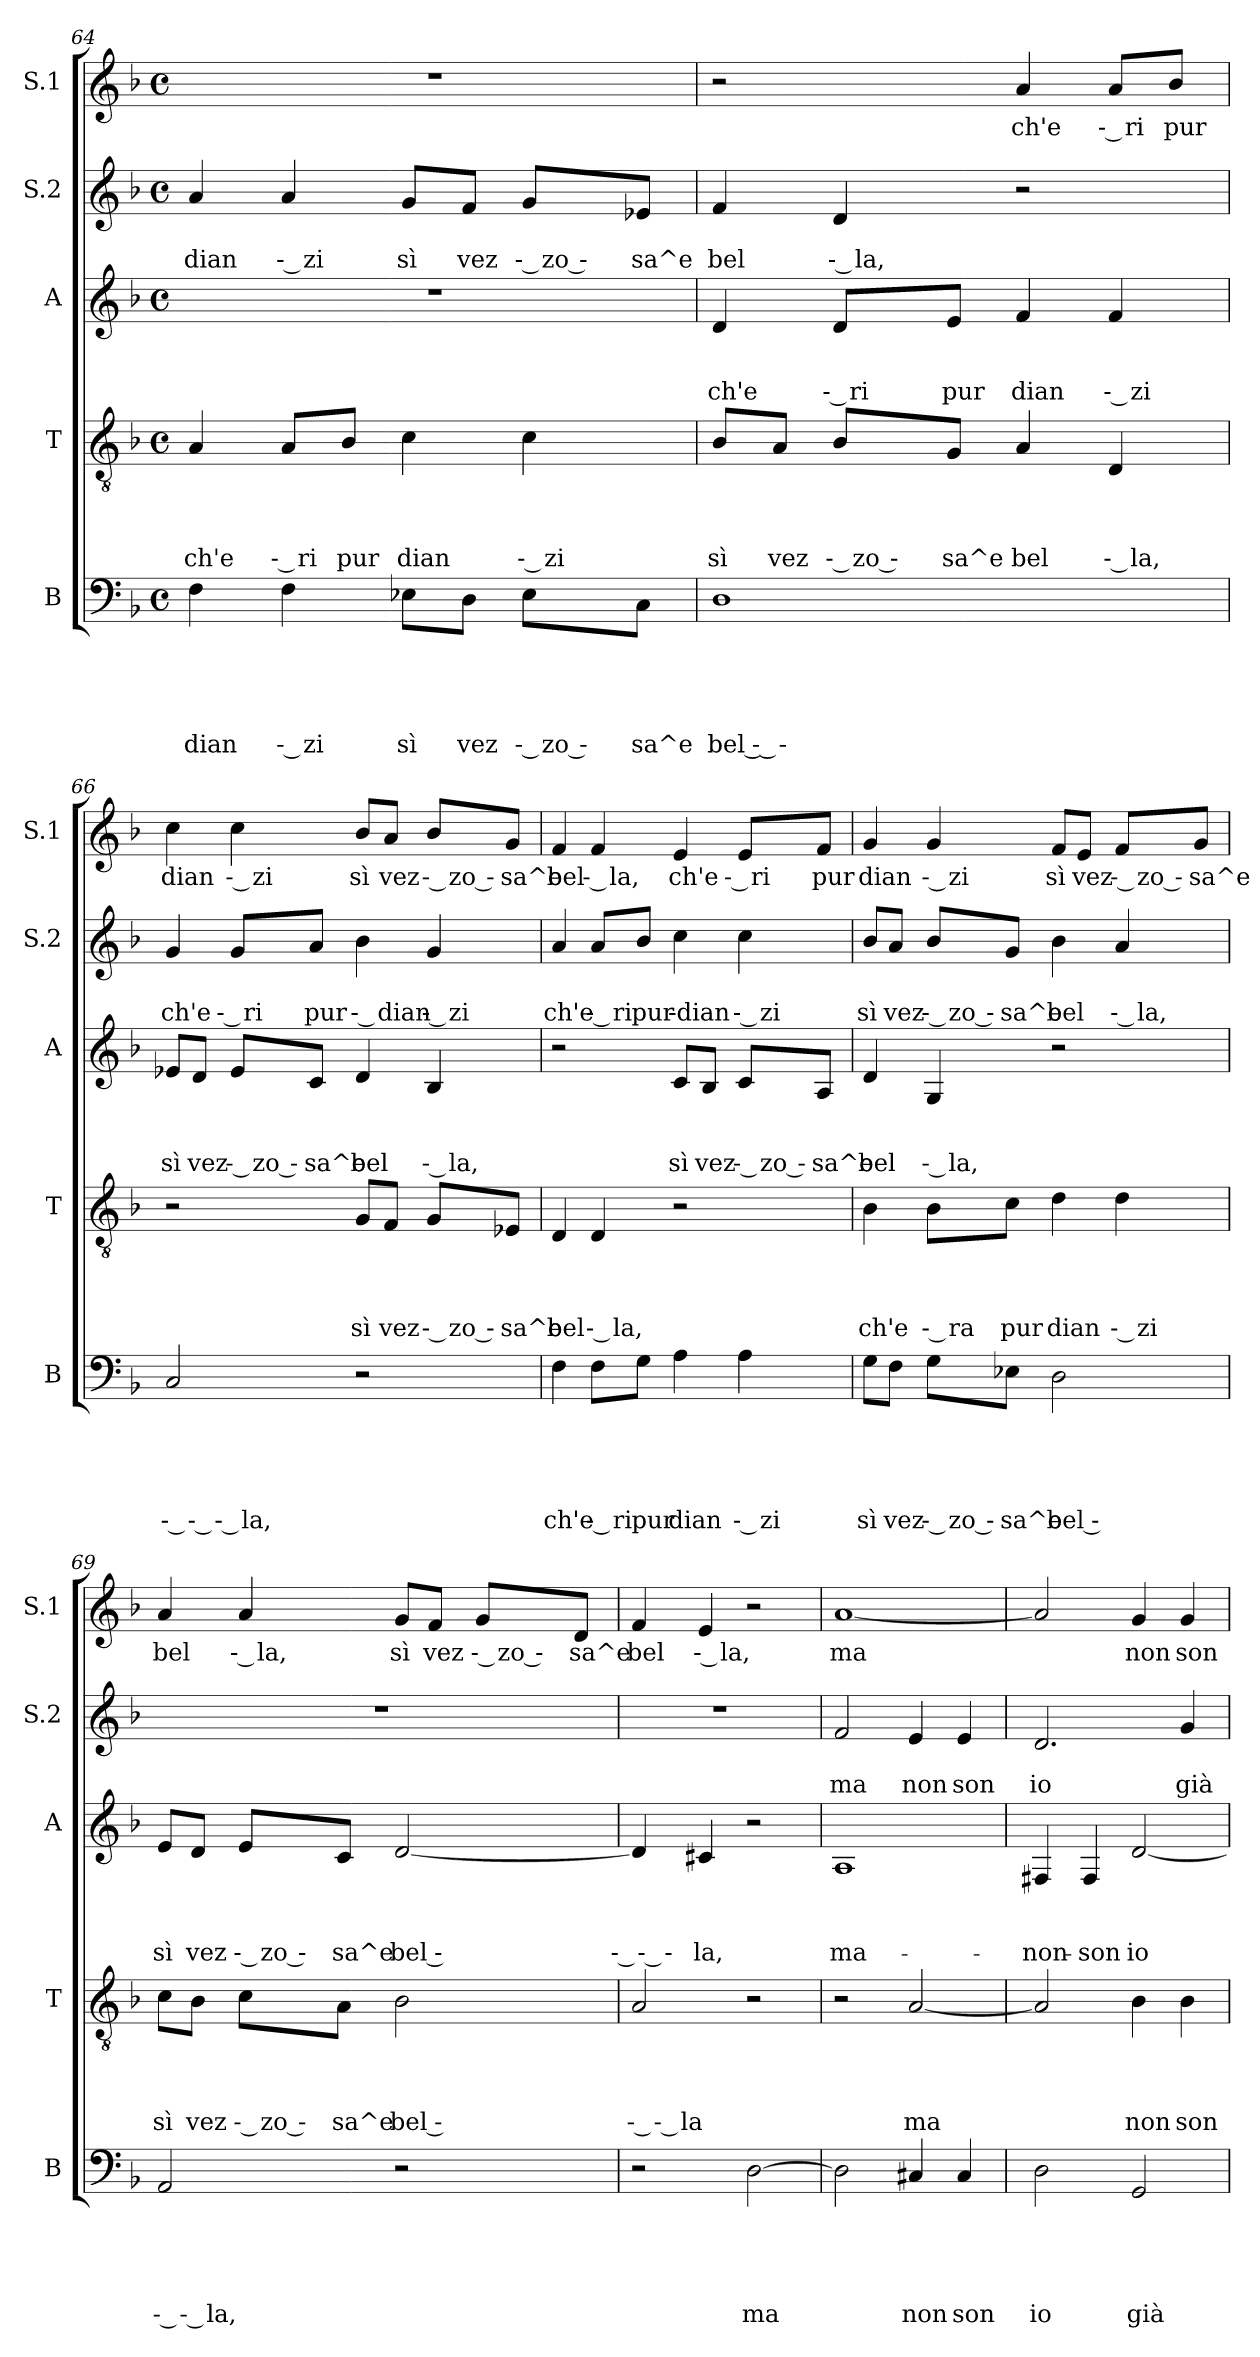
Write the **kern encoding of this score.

**kern	**text	**text	**text	**text	**text	**kern	**text	**text	**text	**text	**kern	**text	**text	**text	**kern	**text	**text	**kern	**text
*part5	*part5	*part5	*part5	*part5	*part5	*part4	*part4	*part4	*part4	*part4	*part3	*part3	*part3	*part3	*part2	*part2	*part2	*part1	*part1
*staff5	*staff5	*staff5	*staff5	*staff5	*staff5	*staff4	*staff4	*staff4	*staff4	*staff4	*staff3	*staff3	*staff3	*staff3	*staff2	*staff2	*staff2	*staff1	*staff1
*I"B	*	*	*	*	*	*I"T	*	*	*	*	*I"A	*	*	*	*I"S.2	*	*	*I"S.1	*
*I'B	*	*	*	*	*	*I'T	*	*	*	*	*I'A	*	*	*	*I'S.2	*	*	*I'S.1	*
*clefF4	*	*	*	*	*	*clefGv2	*	*	*	*	*clefG2	*	*	*	*clefG2	*	*	*clefG2	*
*k[b-]	*	*	*	*	*	*k[b-]	*	*	*	*	*k[b-]	*	*	*	*k[b-]	*	*	*k[b-]	*
*F:	*	*	*	*	*	*F:	*	*	*	*	*F:	*	*	*	*F:	*	*	*F:	*
*M4/4	*	*	*	*	*	*M4/4	*	*	*	*	*M4/4	*	*	*	*M4/4	*	*	*M4/4	*
*met(c)	*	*	*	*	*	*met(c)	*	*	*	*	*met(c)	*	*	*	*met(c)	*	*	*met(c)	*
=64	=64	=64	=64	=64	=64	=64	=64	=64	=64	=64	=64	=64	=64	=64	=64	=64	=64	=64	=64
!	!	!	!	!	!LO:LY:b	!	!	!	!	!LO:LY:b	!	!	!	!	!	!	!LO:LY:b	!	!
4F\	.	.	.	.	dian	4A/	.	.	.	ch'e	1r	.	.	.	4a/	.	dian	1r	.
!	!	!	!	!	!LO:LY:b:rj	!	!	!	!	!LO:LY:b:rj	!	!	!	!	!	!	!LO:LY:b:rj	!	!
4F\	.	.	.	.	‐ zi	8A/L	.	.	.	‐ ri	.	.	.	.	4a/	.	‐ zi	.	.
!	!	!	!	!	!	!	!	!	!	!LO:LY:b	!	!	!	!	!	!	!	!	!
.	.	.	.	.	.	8B-/J	.	.	.	pur	.	.	.	.	.	.	.	.	.
!	!	!	!	!	!LO:LY:b	!	!	!	!	!LO:LY:b	!	!	!	!	!	!	!LO:LY:b	!	!
8E-X\L	.	.	.	.	sì	4c\	.	.	.	dian	.	.	.	.	8g/L	.	sì	.	.
!	!	!	!	!	!LO:LY:b	!	!	!	!	!	!	!	!	!	!	!	!LO:LY:b	!	!
8D\J	.	.	.	.	vez	.	.	.	.	.	.	.	.	.	8f/J	.	vez	.	.
!	!	!	!	!	!LO:LY:b:rj	!	!	!	!	!LO:LY:b:rj	!	!	!	!	!	!	!LO:LY:b:rj	!	!
8E-\L	.	.	.	.	‐ zo ‐	4c\	.	.	.	‐ zi	.	.	.	.	8g/L	.	‐ zo ‐	.	.
!	!	!	!	!	!LO:LY:b	!	!	!	!	!	!	!	!	!	!	!	!LO:LY:b	!	!
8C\J	.	.	.	.	sa^e	.	.	.	.	.	.	.	.	.	8e-i/J	.	sa^e	.	.
=65	=65	=65	=65	=65	=65	=65	=65	=65	=65	=65	=65	=65	=65	=65	=65	=65	=65	=65	=65
!	!	!	!	!	!LO:LY:b	!	!	!	!	!LO:LY:b	!	!	!	!LO:LY:b	!	!	!LO:LY:b	!	!
1D	.	.	.	.	bel ‐ ‐	8B-/L	.	.	.	sì	4d/	.	.	ch'e	4f/	.	bel	2r	.
!	!	!	!	!	!	!	!	!	!	!LO:LY:b	!	!	!	!	!	!	!	!	!
.	.	.	.	.	.	8A/J	.	.	.	vez	.	.	.	.	.	.	.	.	.
!	!	!	!	!	!	!	!	!	!	!LO:LY:b:rj	!	!	!	!LO:LY:b:rj	!	!	!LO:LY:b:rj	!	!
.	.	.	.	.	.	8B-/L	.	.	.	‐ zo ‐	8d/L	.	.	‐ ri	4d/	.	‐ la,	.	.
!	!	!	!	!	!	!	!	!	!	!LO:LY:b	!	!	!	!LO:LY:b	!	!	!	!	!
.	.	.	.	.	.	8G/J	.	.	.	sa^e	8e/J	.	.	pur	.	.	.	.	.
!	!	!	!	!	!	!	!	!	!	!LO:LY:b	!	!	!	!LO:LY:b	!	!	!	!	!LO:LY:b
.	.	.	.	.	.	4A/	.	.	.	bel	4f/	.	.	dian	2r	.	.	4a/	ch'e
!	!	!	!	!	!	!	!	!	!	!LO:LY:b:rj	!	!	!	!LO:LY:b:rj	!	!	!	!	!LO:LY:b:rj
.	.	.	.	.	.	4D/	.	.	.	‐ la,	4f/	.	.	‐ zi	.	.	.	8a/L	‐ ri
!	!	!	!	!	!	!	!	!	!	!	!	!	!	!	!	!	!	!	!LO:LY:b
.	.	.	.	.	.	.	.	.	.	.	.	.	.	.	.	.	.	8b-/J	pur
=66	=66	=66	=66	=66	=66	=66	=66	=66	=66	=66	=66	=66	=66	=66	=66	=66	=66	=66	=66
!	!	!	!	!	!LO:LY:b:rj	!	!	!	!	!	!	!	!	!LO:LY:b	!	!	!LO:LY:b	!	!LO:LY:b
2C/	.	.	.	.	‐ ‐ ‐ la,	2r	.	.	.	.	8e-X/L	.	.	sì	4g/	.	ch'e	4cc\	dian
!	!	!	!	!	!	!	!	!	!	!	!	!	!	!LO:LY:b	!	!	!	!	!
.	.	.	.	.	.	.	.	.	.	.	8d/J	.	.	vez	.	.	.	.	.
!	!	!	!	!	!	!	!	!	!	!	!	!	!	!LO:LY:b:rj	!	!	!LO:LY:b:rj	!	!LO:LY:b:rj
.	.	.	.	.	.	.	.	.	.	.	8e-/L	.	.	‐ zo ‐	8g/L	.	‐ ri	4cc\	‐ zi
!	!	!	!	!	!	!	!	!	!	!	!	!	!	!LO:LY:b	!	!	!LO:LY:b	!	!
.	.	.	.	.	.	.	.	.	.	.	8c/J	.	.	sa^e	8a/J	.	pur	.	.
!	!	!	!	!	!	!	!	!	!	!LO:LY:b	!	!	!	!LO:LY:b	!	!	!LO:LY:b:rj	!	!LO:LY:b
2r	.	.	.	.	.	8G/L	.	.	.	sì	4d/	.	.	bel	4b-\	.	‐ dian	8b-/L	sì
!	!	!	!	!	!	!	!	!	!	!LO:LY:b	!	!	!	!	!	!	!	!	!LO:LY:b
.	.	.	.	.	.	8F/J	.	.	.	vez	.	.	.	.	.	.	.	8a/J	vez
!	!	!	!	!	!	!	!	!	!	!LO:LY:b:rj	!	!	!	!LO:LY:b:rj	!	!	!LO:LY:b:rj	!	!LO:LY:b:rj
.	.	.	.	.	.	8G/L	.	.	.	‐ zo ‐	4B-/	.	.	‐ la,	4g/	.	‐ zi	8b-/L	‐ zo ‐
!	!	!	!	!	!	!	!	!	!	!LO:LY:b	!	!	!	!	!	!	!	!	!LO:LY:b
.	.	.	.	.	.	8E-X/J	.	.	.	sa^e	.	.	.	.	.	.	.	8g/J	sa^e
!!LO:LB:g=z
=67	=67	=67	=67	=67	=67	=67	=67	=67	=67	=67	=67	=67	=67	=67	=67	=67	=67	=67	=67
!	!	!	!	!	!LO:LY:b	!	!	!	!	!LO:LY:b	!	!	!	!	!	!	!LO:LY:b	!	!LO:LY:b
4F\	.	.	.	.	ch'e	4D/	.	.	.	bel	2r	.	.	.	4a/	.	ch'e	4f/	bel
!	!	!	!	!	!LO:LY:b:rj	!	!	!	!	!LO:LY:b:rj	!	!	!	!	!	!	!LO:LY:b:rj	!	!LO:LY:b:rj
8F\L	.	.	.	.	‐ ri	4D/	.	.	.	‐ la,	.	.	.	.	8a/L	.	‐ ri	4f/	‐ la,
!	!	!	!	!	!LO:LY:b	!	!	!	!	!	!	!	!	!	!	!	!LO:LY:b	!	!
8G\J	.	.	.	.	pur	.	.	.	.	.	.	.	.	.	8b-/J	.	pur	.	.
!	!	!	!	!	!LO:LY:b	!	!	!	!	!	!	!	!	!LO:LY:b	!	!	!LO:LY:b	!	!LO:LY:b
4A\	.	.	.	.	dian	2r	.	.	.	.	8c/L	.	.	sì	4cc\	.	‐dian	4e/	ch'e
!	!	!	!	!	!	!	!	!	!	!	!	!	!	!LO:LY:b	!	!	!	!	!
.	.	.	.	.	.	.	.	.	.	.	8B-/J	.	.	vez	.	.	.	.	.
!	!	!	!	!	!LO:LY:b:rj	!	!	!	!	!	!	!	!	!LO:LY:b:rj	!	!	!LO:LY:b:rj	!	!LO:LY:b:rj
4A\	.	.	.	.	‐ zi	.	.	.	.	.	8c/L	.	.	‐ zo ‐	4cc\	.	‐ zi	8e/L	‐ ri
!	!	!	!	!	!	!	!	!	!	!	!	!	!	!LO:LY:b	!	!	!	!	!LO:LY:b
.	.	.	.	.	.	.	.	.	.	.	8A/J	.	.	sa^e	.	.	.	8f/J	pur
=68	=68	=68	=68	=68	=68	=68	=68	=68	=68	=68	=68	=68	=68	=68	=68	=68	=68	=68	=68
!	!	!	!	!	!LO:LY:b	!	!	!	!	!LO:LY:b	!	!	!	!LO:LY:b	!	!	!LO:LY:b	!	!LO:LY:b
8G\L	.	.	.	.	sì	4B-\	.	.	.	ch'e	4d/	.	.	bel	8b-/L	.	sì	4g/	dian
!	!	!	!	!	!LO:LY:b	!	!	!	!	!	!	!	!	!	!	!	!LO:LY:b	!	!
8F\J	.	.	.	.	vez	.	.	.	.	.	.	.	.	.	8a/J	.	vez	.	.
!	!	!	!	!	!LO:LY:b:rj	!	!	!	!	!LO:LY:b:rj	!	!	!	!LO:LY:b:rj	!	!	!LO:LY:b:rj	!	!LO:LY:b:rj
8G\L	.	.	.	.	‐ zo ‐	8B-\L	.	.	.	‐ ra	4G/	.	.	‐ la,	8b-/L	.	‐ zo ‐	4g/	‐ zi
!	!	!	!	!	!LO:LY:b	!	!	!	!	!LO:LY:b	!	!	!	!	!	!	!LO:LY:b	!	!
8E-X\J	.	.	.	.	sa^e	8c\J	.	.	.	pur	.	.	.	.	8g/J	.	sa^e	.	.
!	!	!	!	!	!LO:LY:b	!	!	!	!	!LO:LY:b	!	!	!	!	!	!	!LO:LY:b	!	!LO:LY:b
2D\	.	.	.	.	bel ‐	4d\	.	.	.	dian	2r	.	.	.	4b-\	.	bel	8f/L	sì
!	!	!	!	!	!	!	!	!	!	!	!	!	!	!	!	!	!	!	!LO:LY:b
.	.	.	.	.	.	.	.	.	.	.	.	.	.	.	.	.	.	8e/J	vez
!	!	!	!	!	!	!	!	!	!	!LO:LY:b:rj	!	!	!	!	!	!	!LO:LY:b:rj	!	!LO:LY:b:rj
.	.	.	.	.	.	4d\	.	.	.	‐ zi	.	.	.	.	4a/	.	‐ la,	8f/L	‐ zo ‐
!	!	!	!	!	!	!	!	!	!	!	!	!	!	!	!	!	!	!	!LO:LY:b
.	.	.	.	.	.	.	.	.	.	.	.	.	.	.	.	.	.	8g/J	sa^e
=69	=69	=69	=69	=69	=69	=69	=69	=69	=69	=69	=69	=69	=69	=69	=69	=69	=69	=69	=69
!	!	!	!	!	!LO:LY:b:rj	!	!	!	!	!LO:LY:b	!	!	!	!LO:LY:b	!	!	!	!	!LO:LY:b
2AA/	.	.	.	.	‐ ‐ la,	8c\L	.	.	.	sì	8e/L	.	.	sì	1r	.	.	4a/	bel
!	!	!	!	!	!	!	!	!	!	!LO:LY:b	!	!	!	!LO:LY:b	!	!	!	!	!
.	.	.	.	.	.	8B-\J	.	.	.	vez	8d/J	.	.	vez	.	.	.	.	.
!	!	!	!	!	!	!	!	!	!	!LO:LY:b:rj	!	!	!	!LO:LY:b:rj	!	!	!	!	!LO:LY:b:rj
.	.	.	.	.	.	8c\L	.	.	.	‐ zo ‐	8e/L	.	.	‐ zo ‐	.	.	.	4a/	‐ la,
!	!	!	!	!	!	!	!	!	!	!LO:LY:b	!	!	!	!LO:LY:b	!	!	!	!	!
.	.	.	.	.	.	8A\J	.	.	.	sa^e	8c/J	.	.	sa^e	.	.	.	.	.
!	!	!	!	!	!	!	!	!	!	!LO:LY:b	!	!	!	!LO:LY:b	!	!	!	!	!LO:LY:b
2r	.	.	.	.	.	2B-\	.	.	.	bel ‐	[<2d/	.	.	bel ‐	.	.	.	8g/L	sì
!	!	!	!	!	!	!	!	!	!	!	!	!	!	!	!	!	!	!	!LO:LY:b
.	.	.	.	.	.	.	.	.	.	.	.	.	.	.	.	.	.	8f/J	vez
!	!	!	!	!	!	!	!	!	!	!	!	!	!	!	!	!	!	!	!LO:LY:b:rj
.	.	.	.	.	.	.	.	.	.	.	.	.	.	.	.	.	.	8g/L	‐ zo ‐
!	!	!	!	!	!	!	!	!	!	!	!	!	!	!	!	!	!	!	!LO:LY:b
.	.	.	.	.	.	.	.	.	.	.	.	.	.	.	.	.	.	8d/J	sa^e
=70	=70	=70	=70	=70	=70	=70	=70	=70	=70	=70	=70	=70	=70	=70	=70	=70	=70	=70	=70
!	!	!	!	!	!	!	!	!	!	!LO:LY:b:rj	!	!	!	!LO:LY:b:rj	!	!	!	!	!LO:LY:b
2r	.	.	.	.	.	2A/	.	.	.	‐ ‐ la	4d/]	.	.	‐ ‐ ‐	1r	.	.	4f/	bel
!	!	!	!	!	!	!	!	!	!	!	!	!	!	!LO:LY:b	!	!	!	!	!LO:LY:b:rj
.	.	.	.	.	.	.	.	.	.	.	4c#X/	.	.	la,	.	.	.	4e/	‐ la,
!	!	!	!	!	!LO:LY:b	!	!	!	!	!	!	!	!	!	!	!	!	!	!
[>2D\	.	.	.	.	ma	2r	.	.	.	.	2r	.	.	.	.	.	.	2r	.
!!LO:PB:g=z
=71	=71	=71	=71	=71	=71	=71	=71	=71	=71	=71	=71	=71	=71	=71	=71	=71	=71	=71	=71
!	!	!	!	!	!	!	!	!	!	!	!	!	!	!LO:LY:b	!	!	!LO:LY:b	!	!LO:LY:b
2D\]	.	.	.	.	.	2r	.	.	.	.	1A	.	.	ma-	2f/	.	ma	[<1a	ma
!	!	!	!	!	!LO:LY:b	!	!	!	!	!LO:LY:b	!	!	!	!	!	!	!LO:LY:b	!	!
4C#X/	.	.	.	.	non	[<2A/	.	.	.	ma	.	.	.	.	4e/	.	non	.	.
!	!	!	!	!	!LO:LY:b	!	!	!	!	!	!	!	!	!	!	!	!LO:LY:b	!	!
4C#/	.	.	.	.	son	.	.	.	.	.	.	.	.	.	4e/	.	son	.	.
=72	=72	=72	=72	=72	=72	=72	=72	=72	=72	=72	=72	=72	=72	=72	=72	=72	=72	=72	=72
!	!	!	!	!	!LO:LY:b	!	!	!	!	!	!	!	!	!LO:LY:b	!	!	!LO:LY:b	!	!
2D\	.	.	.	.	io	2A/]	.	.	.	.	4F#X/	.	.	-non-	2.d/	.	io	2a/]	.
!	!	!	!	!	!	!	!	!	!	!	!	!	!	!LO:LY:b	!	!	!	!	!
.	.	.	.	.	.	.	.	.	.	.	4F#/	.	.	-son	.	.	.	.	.
!	!	!	!	!	!LO:LY:b	!	!	!	!	!LO:LY:b	!	!	!	!LO:LY:b	!	!	!	!	!LO:LY:b
2GG/	.	.	.	.	già	4B-\	.	.	.	non	[<2d/	.	.	io	.	.	.	4g/	non
!	!	!	!	!	!	!	!	!	!	!LO:LY:b	!	!	!	!	!	!	!LO:LY:b	!	!LO:LY:b
.	.	.	.	.	.	4B-\	.	.	.	son	.	.	.	.	4g/	.	già	4g/	son
=	=	=	=	=	=	=	=	=	=	=	=	=	=	=	=	=	=	=	=
*-	*-	*-	*-	*-	*-	*-	*-	*-	*-	*-	*-	*-	*-	*-	*-	*-	*-	*-	*-
